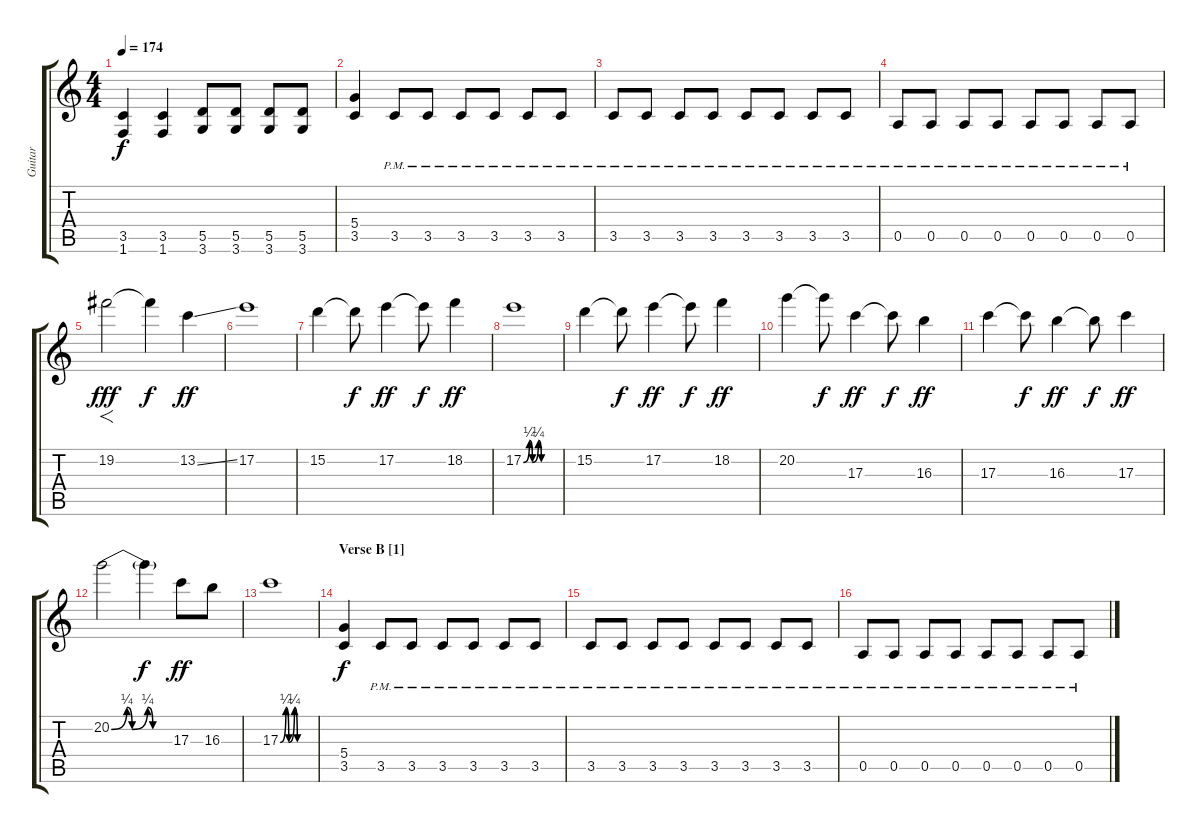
\track ("Guitar" "Guitar") {instrument overdrivenguitar}
\staff {score tabs}
\tuning (E4 B3 G3 D3 A2 E2) {hide}
\ts (4 4)
\tempo 174
\clef g2
\ks c
(3.5 1.6).4{dy f} (3.5 1.6).4 (5.5 3.6).8 (5.5 3.6).8 (5.5 3.6).8 (5.5 3.6).8 |
(5.4 3.5).4 3.5{pm}.8 3.5{pm}.8 3.5{pm}.8 3.5{pm}.8 3.5{pm}.8 3.5{pm}.8 |
3.5{pm}.8 3.5{pm}.8 3.5{pm}.8 3.5{pm}.8 3.5{pm}.8 3.5{pm}.8 3.5{pm}.8 3.5{pm}.8 |
0.5{pm}.8 0.5{pm}.8 0.5{pm}.8 0.5{pm}.8 0.5{pm}.8 0.5{pm}.8 0.5{pm}.8 0.5{pm}.8 |
19.2.2{f dy fff balance 8 instrument guitarharmonics} 19.2{t}.4{dy f} 13.2{ss}.4{dy ff instrument overdrivenguitar} |
17.2.1 |
15.2.4 15.2{t}.8{dy f} 17.2.4{dy ff} 17.2{t}.8{dy f} 18.2.4{dy ff} |
17.2{be (custom 0 0 10 1 15 0 25 1 30 0 40 0 60 0)}.1 |
15.2.4 15.2{t}.8{dy f} 17.2.4{dy ff} 17.2{t}.8{dy f} 18.2.4{dy ff} |
20.2.4 20.2{t}.8{dy f} 17.3.4{dy ff} 17.3{t}.8{dy f} 16.3.4{dy ff} |
17.3.4 17.3{t}.8{dy f} 16.3.4{dy ff} 16.3{t}.8{dy f} 17.3.4{dy ff} |
20.2{be (custom 0 0 15 1 20 0 35 1 40 0 50 0 60 0)}.2 20.2{t}.4{dy f} 17.3.8{dy ff} 16.3.8 |
17.3{be (custom 0 0 10 1 15 0 25 1 30 0 60 0)}.1 |
\section ("" "Verse B [1]")
(5.4 3.5).4{dy f balance 12} 3.5{pm}.8 3.5{pm}.8 3.5{pm}.8 3.5{pm}.8 3.5{pm}.8 3.5{pm}.8 |
3.5{pm}.8 3.5{pm}.8 3.5{pm}.8 3.5{pm}.8 3.5{pm}.8 3.5{pm}.8 3.5{pm}.8 3.5{pm}.8 |
0.5{pm}.8 0.5{pm}.8 0.5{pm}.8 0.5{pm}.8 0.5{pm}.8 0.5{pm}.8 0.5{pm}.8 0.5{pm}.8
